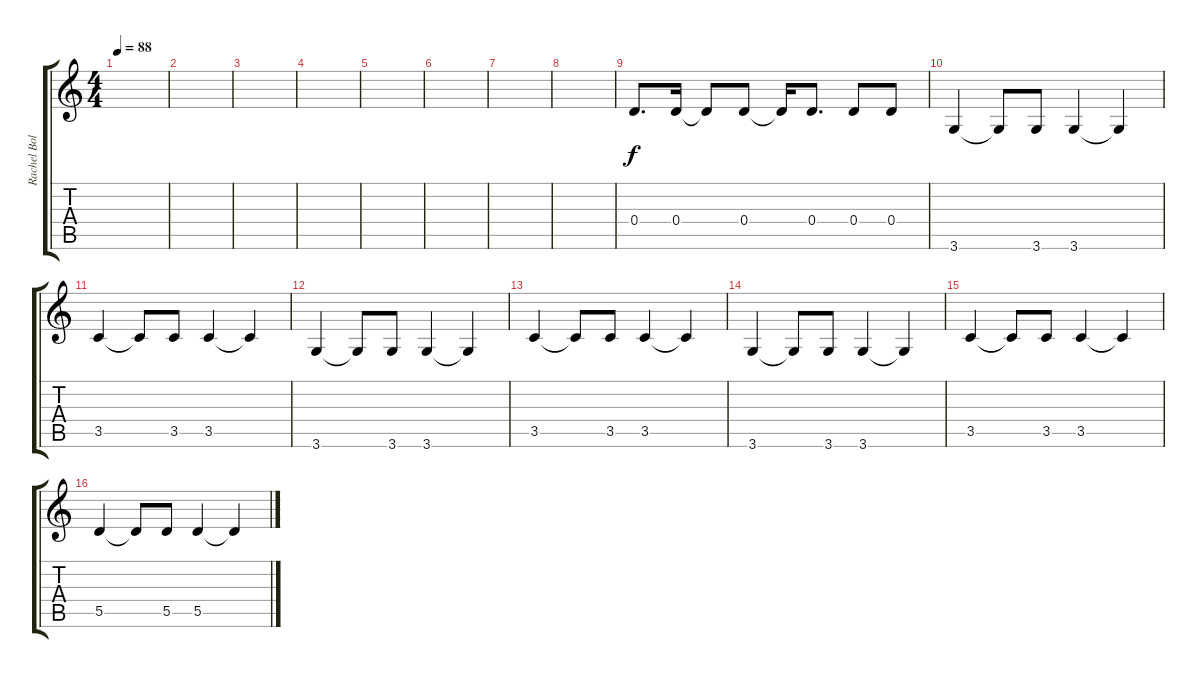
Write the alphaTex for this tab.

\track ("Rachel Bolan - Bass" "Rachel Bol") {instrument electricbassfinger}
\staff {score tabs}
\tuning (E4 B3 G3 D3 A2 E2) {hide}
\ts (4 4)
\tempo 88
\clef g2
\ks c
|
|
|
|
|
|
|
|
0.4.8{d instrument electricbasspick} 0.4.16 0.4{t}.8 0.4.8 0.4{t}.16 0.4.8{d} 0.4.8 0.4.8 |
3.6.4 3.6{t}.8 3.6.8 3.6.4 3.6{t}.4 |
3.5.4 3.5{t}.8 3.5.8 3.5.4 3.5{t}.4 |
3.6.4 3.6{t}.8 3.6.8 3.6.4 3.6{t}.4 |
3.5.4 3.5{t}.8 3.5.8 3.5.4 3.5{t}.4 |
3.6.4 3.6{t}.8 3.6.8 3.6.4 3.6{t}.4 |
3.5.4 3.5{t}.8 3.5.8 3.5.4 3.5{t}.4 |
5.5.4 5.5{t}.8 5.5.8 5.5.4 5.5{t}.4
